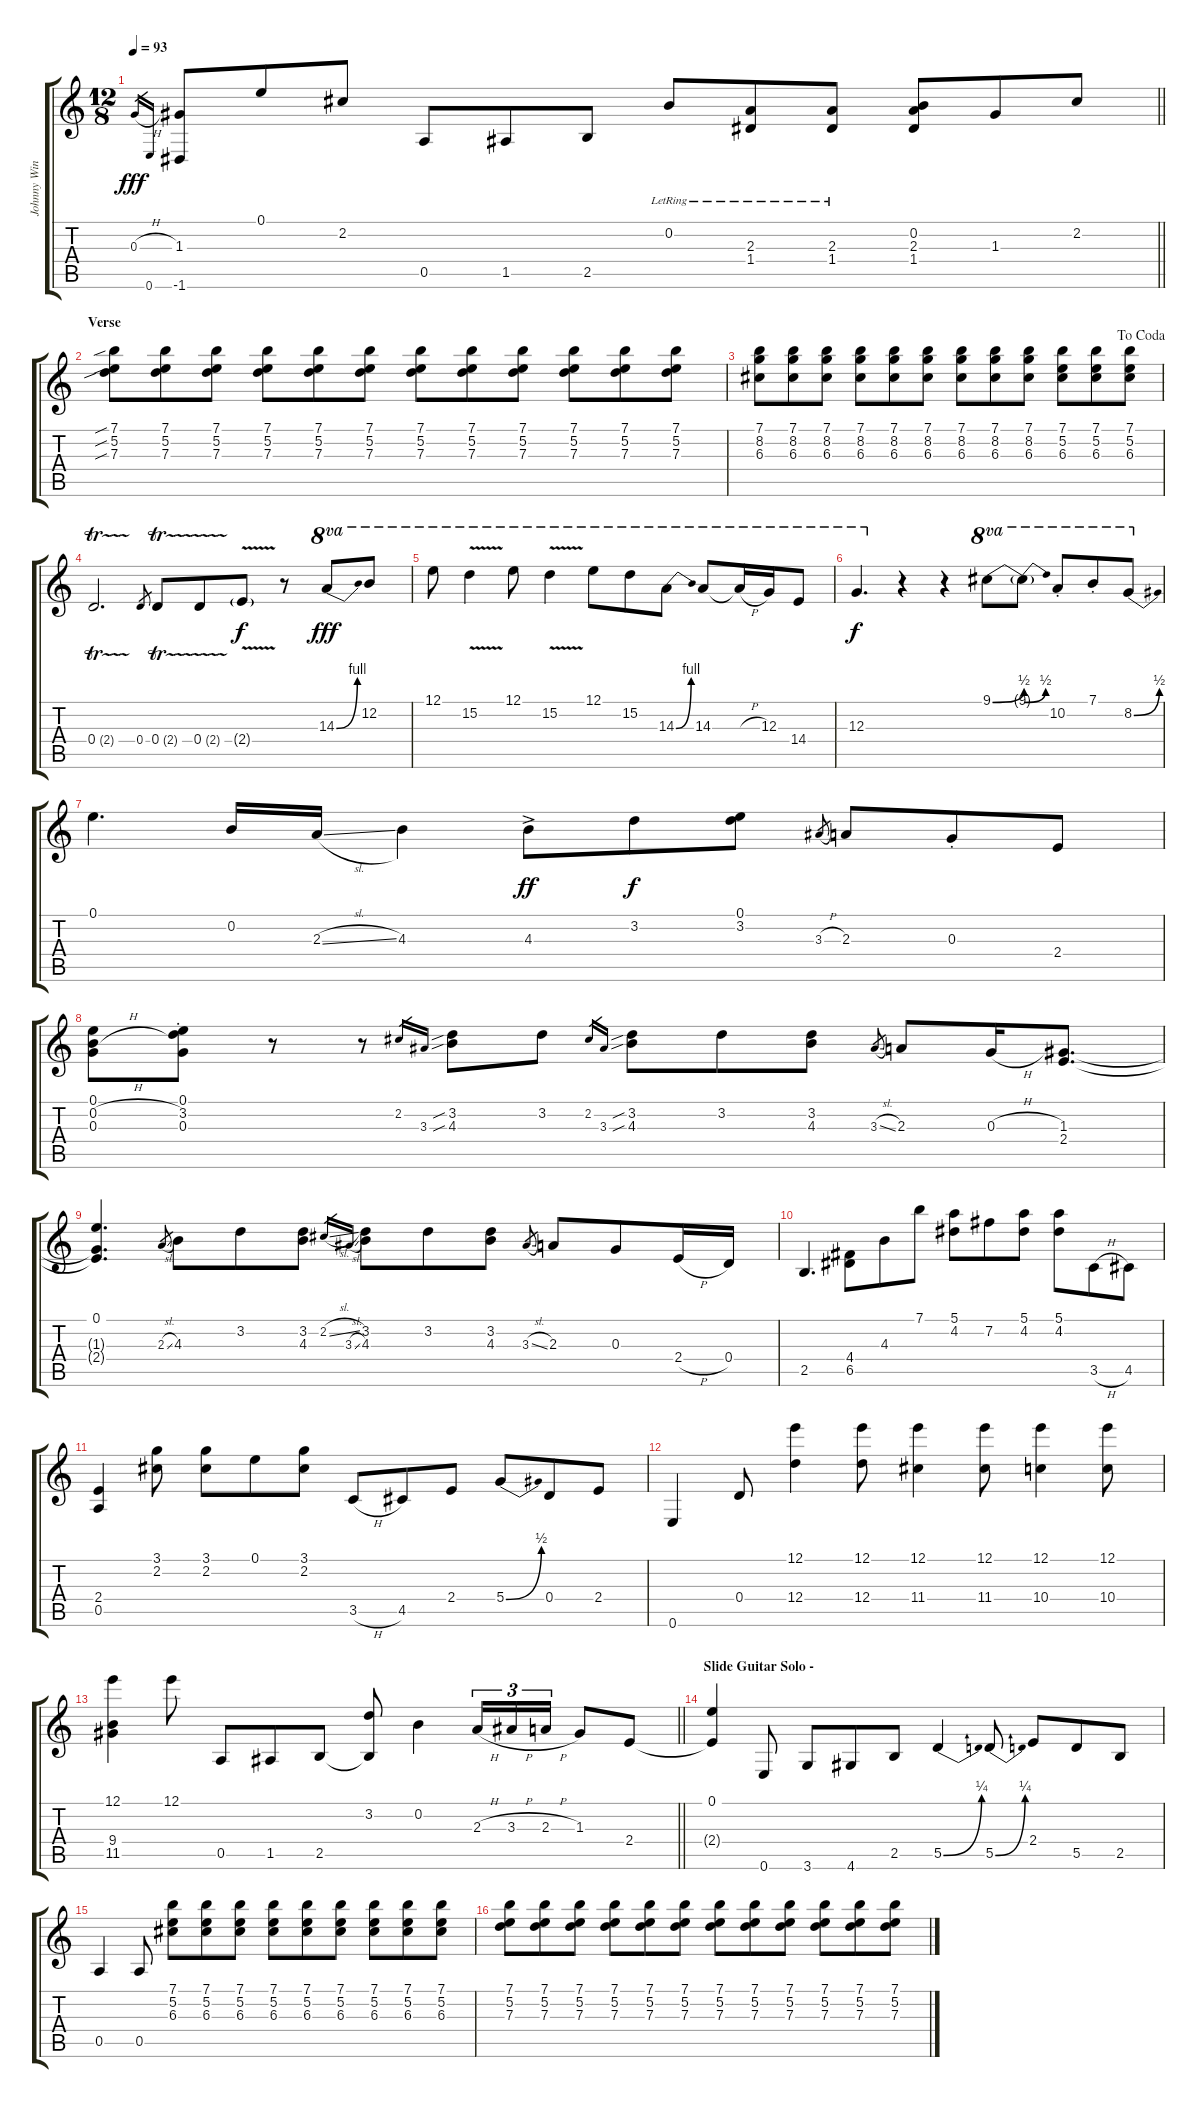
\track ("Johnny Winter Gtr 2" "Johnny Win") {instrument acousticguitarsteel}
\staff {score tabs}
\tuning (E4 B3 G3 D3 A2 E2) {hide}
\ts (12 8)
\tempo 93
\clef g2
\barLineRight lightlight
\ks c
0.3{h}.16{gr dy fff} 0.6.16{gr} (1.3 -1.6).8 0.1.8 2.2.8 0.5.8 1.5.8 2.5.8 0.2{lr}.8 (2.3{lr} 1.4{lr}).8 (2.3{lr} 1.4{lr}).8 (0.2 2.3 1.4).8 1.3.8 2.2.8 |
\section ("" "Verse")
(7.1{sib} 5.2{sib} 7.3{sib}).8 (7.1 5.2 7.3).8 (7.1 5.2 7.3).8 (7.1 5.2 7.3).8 (7.1 5.2 7.3).8 (7.1 5.2 7.3).8 (7.1 5.2 7.3).8 (7.1 5.2 7.3).8 (7.1 5.2 7.3).8 (7.1 5.2 7.3).8 (7.1 5.2 7.3).8 (7.1 5.2 7.3).8 |
\jump dacoda
(7.1 8.2 6.3).8 (7.1 8.2 6.3).8 (7.1 8.2 6.3).8 (7.1 8.2 6.3).8 (7.1 8.2 6.3).8 (7.1 8.2 6.3).8 (7.1 8.2 6.3).8 (7.1 8.2 6.3).8 (7.1 8.2 6.3).8 (7.1 5.2 6.3).8 (7.1 5.2 6.3).8 (7.1 5.2 6.3).8 |
0.4{tr (2 32)}.2{d} 0.4.8{gr} 0.4{tr (2 32)}.8 0.4{tr (2 32)}.8 2.4{v g}.8{dy f} r.8 14.3{be (bend 0 0 60 4)}.8{ot 8va dy fff} 12.2.8{ot 8va} |
12.1.8{ot 8va} 15.2{v}.4{ot 8va} 12.1.8{ot 8va} 15.2{v}.4{ot 8va} 12.1.8{ot 8va} 15.2.8{ot 8va} 14.3{be (bend 0 0 60 4)}.8{ot 8va} 14.3.8{ot 8va} 14.3{h t}.16{ot 8va} 12.3.16{ot 8va} 14.4.8{ot 8va} |
12.3.4{d ot 8va dy f} r.4 r.4 9.1{be (bend 0 0 60 2)}.8{ot 8va} 9.1{be (bend 0 0 60 2) t}.8{ot 8va} 10.2{st}.8{ot 8va} 7.1{st}.8{ot 8va} 8.2{be (bend 0 0 60 2)}.8{ot 8va} |
0.1.4{d} 0.2.16 2.3{sl}.16 4.3.4 4.3{ac}.8{dy ff} 3.2.8{dy f} (0.1 3.2).8 3.3{h}.8{gr} 2.3.8 0.3{st}.8 2.4.8 |
(0.1 0.2{h} 0.3).8 (0.1{st} 3.2{st} 0.3{st}).8 r.8 r.8 2.2.16{gr} 3.3.16{gr} (3.2{sib} 4.3{sib}).8 3.2.8 2.2.16{gr} 3.3.16{gr} (3.2{sib} 4.3{sib}).8 3.2.8 (3.2 4.3).8 3.3{sl}.8{gr} 2.3.8 0.3{h}.16 (1.3 2.4).8{d} |
(0.1 1.3{t} 2.4{t}).4{d} 2.3{sl}.8{gr} 4.3.8 3.2.8 (3.2 4.3).8 2.2{sl}.16{gr} 3.3{sl}.16{gr} (3.2 4.3).8 3.2.8 (3.2 4.3).8 3.3{sl}.8{gr} 2.3.8 0.3.8 2.4{h}.16 0.4.16 |
2.5.4{d} (4.4 6.5).8 4.3.8 7.1.8 (5.1 4.2).8 7.2.8 (5.1 4.2).8 (5.1 4.2).8 3.5{h}.8 4.5.8 |
(2.4 0.5).4 (3.1 2.2).8 (3.1 2.2).8 0.1.8 (3.1 2.2).8 3.5{h}.8 4.5.8 2.4.8 5.4{be (bend 0 0 60 2)}.8 0.4.8 2.4.8 |
0.6.4 0.4.8 (12.1 12.4).4 (12.1 12.4).8 (12.1 11.4).4 (12.1 11.4).8 (12.1 10.4).4 (12.1 10.4).8 |
\barLineRight lightlight
(12.1 9.4 11.5).4 12.1.8 0.5.8 1.5.8 2.5.8 (3.2 2.5{t}).8 0.2.4 2.3{h}.16{tu (3 2)} 3.3{h}.16{tu (3 2)} 2.3{h}.16{tu (3 2)} 1.3.8 2.4.8 |
\section ("" "Slide Guitar Solo -")
(0.1 2.4{t}).4 0.6.8 3.6.8 4.6.8 2.5.8 5.5{be (bend 0 0 60 1)}.4 5.5{be (bend 0 0 60 1)}.8 2.4.8 5.5.8 2.5.8 |
0.5.4 0.5.8 (7.1 5.2 6.3).8 (7.1 5.2 6.3).8 (7.1 5.2 6.3).8 (7.1 5.2 6.3).8 (7.1 5.2 6.3).8 (7.1 5.2 6.3).8 (7.1 5.2 6.3).8 (7.1 5.2 6.3).8 (7.1 5.2 6.3).8 |
(7.1 5.2 7.3).8 (7.1 5.2 7.3).8 (7.1 5.2 7.3).8 (7.1 5.2 7.3).8 (7.1 5.2 7.3).8 (7.1 5.2 7.3).8 (7.1 5.2 7.3).8 (7.1 5.2 7.3).8 (7.1 5.2 7.3).8 (7.1 5.2 7.3).8 (7.1 5.2 7.3).8 (7.1 5.2 7.3).8
